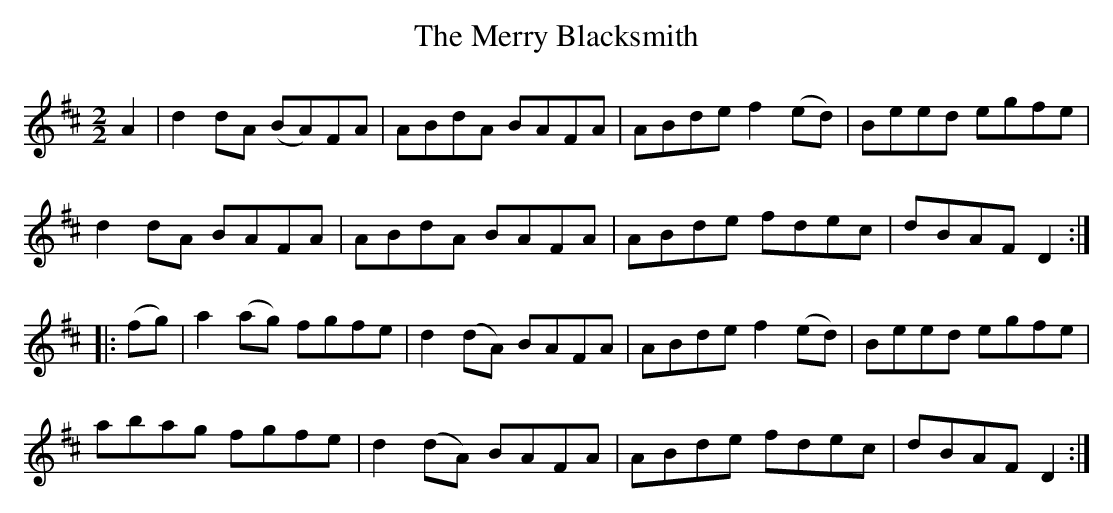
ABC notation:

X:1
T:The Merry Blacksmith
BRENNAN Dec. 2002 (HTTP://WWW.SOSYOURMOM.COM)
M:2/2
L:1/8
K:D
A2|d2dA (BA)FA|ABdA BAFA|ABde f2(ed)|Beed egfe|
d2dA BAFA|ABdA BAFA|ABde fdec|dBAF D2:|
|:(fg)|a2(ag) fgfe|d2(dA) BAFA|ABde f2(ed)|Beed egfe|
abag fgfe|d2(dA) BAFA|ABde fdec|dBAF D2:|
